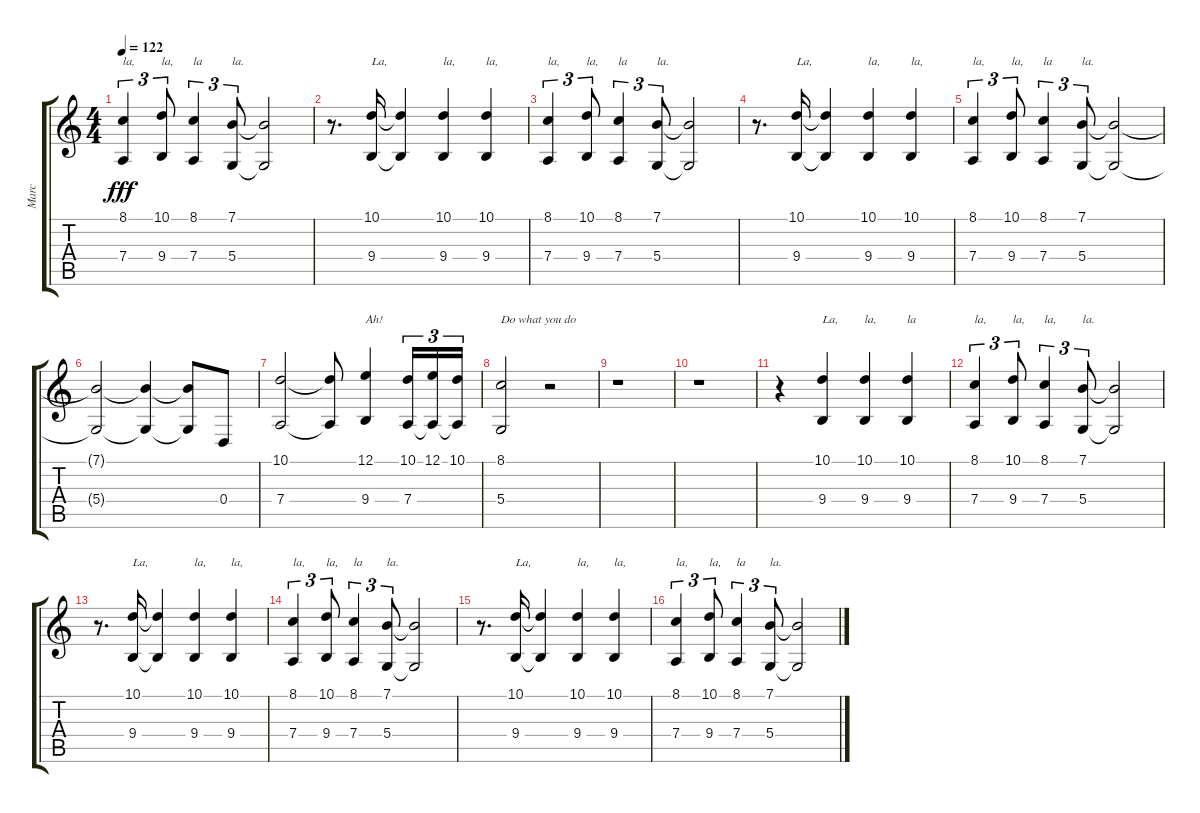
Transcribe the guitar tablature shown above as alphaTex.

\track ("Marc" "Marc") {instrument altosax}
\staff {score tabs}
\tuning (E4 B3 G3 D3 A2 E2) {hide}
\ts (4 4)
\tempo 122
\clef g2
\ks c
(8.1 7.4).4{tu (3 2) txt "la," dy fff} (10.1 9.4).8{tu (3 2) txt "la,"} (8.1 7.4).4{tu (3 2) txt "la"} (7.1 5.4).8{tu (3 2) txt "la."} (7.1{t} 5.4{t}).2 |
r.8{d} (10.1 9.4).16{txt "La,"} (10.1{t} 9.4{t}).4 (10.1 9.4).4{txt "la,"} (10.1 9.4).4{txt "la,"} |
(8.1 7.4).4{tu (3 2) txt "la,"} (10.1 9.4).8{tu (3 2) txt "la,"} (8.1 7.4).4{tu (3 2) txt "la"} (7.1 5.4).8{tu (3 2) txt "la."} (7.1{t} 5.4{t}).2 |
r.8{d} (10.1 9.4).16{txt "La,"} (10.1{t} 9.4{t}).4 (10.1 9.4).4{txt "la,"} (10.1 9.4).4{txt "la,"} |
(8.1 7.4).4{tu (3 2) txt "la,"} (10.1 9.4).8{tu (3 2) txt "la,"} (8.1 7.4).4{tu (3 2) txt "la"} (7.1 5.4).8{tu (3 2) txt "la."} (7.1{t} 5.4{t}).2 |
(7.1{t} 5.4{t}).2 (7.1{t} 5.4{t}).4 (7.1{t} 5.4{t}).8 0.4.8 |
(10.1 7.4).2 (10.1{t} 7.4{t}).8 (12.1 9.4).4{txt "Ah!"} (10.1 7.4).16{tu (3 2)} (12.1 7.4{t}).16{tu (3 2)} (10.1 7.4{t}).16{tu (3 2)} |
(8.1 5.4).2{txt "Do what you do"} r.2 |
r.1 |
r.1 |
r.4 (10.1 9.4).4{txt "La,"} (10.1 9.4).4{txt "la,"} (10.1 9.4).4{txt "la"} |
(8.1 7.4).4{tu (3 2) txt "la,"} (10.1 9.4).8{tu (3 2) txt "la,"} (8.1 7.4).4{tu (3 2) txt "la,"} (7.1 5.4).8{tu (3 2) txt "la."} (7.1{t} 5.4{t}).2 |
r.8{d} (10.1 9.4).16{txt "La,"} (10.1{t} 9.4{t}).4 (10.1 9.4).4{txt "la,"} (10.1 9.4).4{txt "la,"} |
(8.1 7.4).4{tu (3 2) txt "la,"} (10.1 9.4).8{tu (3 2) txt "la,"} (8.1 7.4).4{tu (3 2) txt "la"} (7.1 5.4).8{tu (3 2) txt "la."} (7.1{t} 5.4{t}).2 |
r.8{d} (10.1 9.4).16{txt "La,"} (10.1{t} 9.4{t}).4 (10.1 9.4).4{txt "la,"} (10.1 9.4).4{txt "la,"} |
(8.1 7.4).4{tu (3 2) txt "la,"} (10.1 9.4).8{tu (3 2) txt "la,"} (8.1 7.4).4{tu (3 2) txt "la"} (7.1 5.4).8{tu (3 2) txt "la."} (7.1{t} 5.4{t}).2
